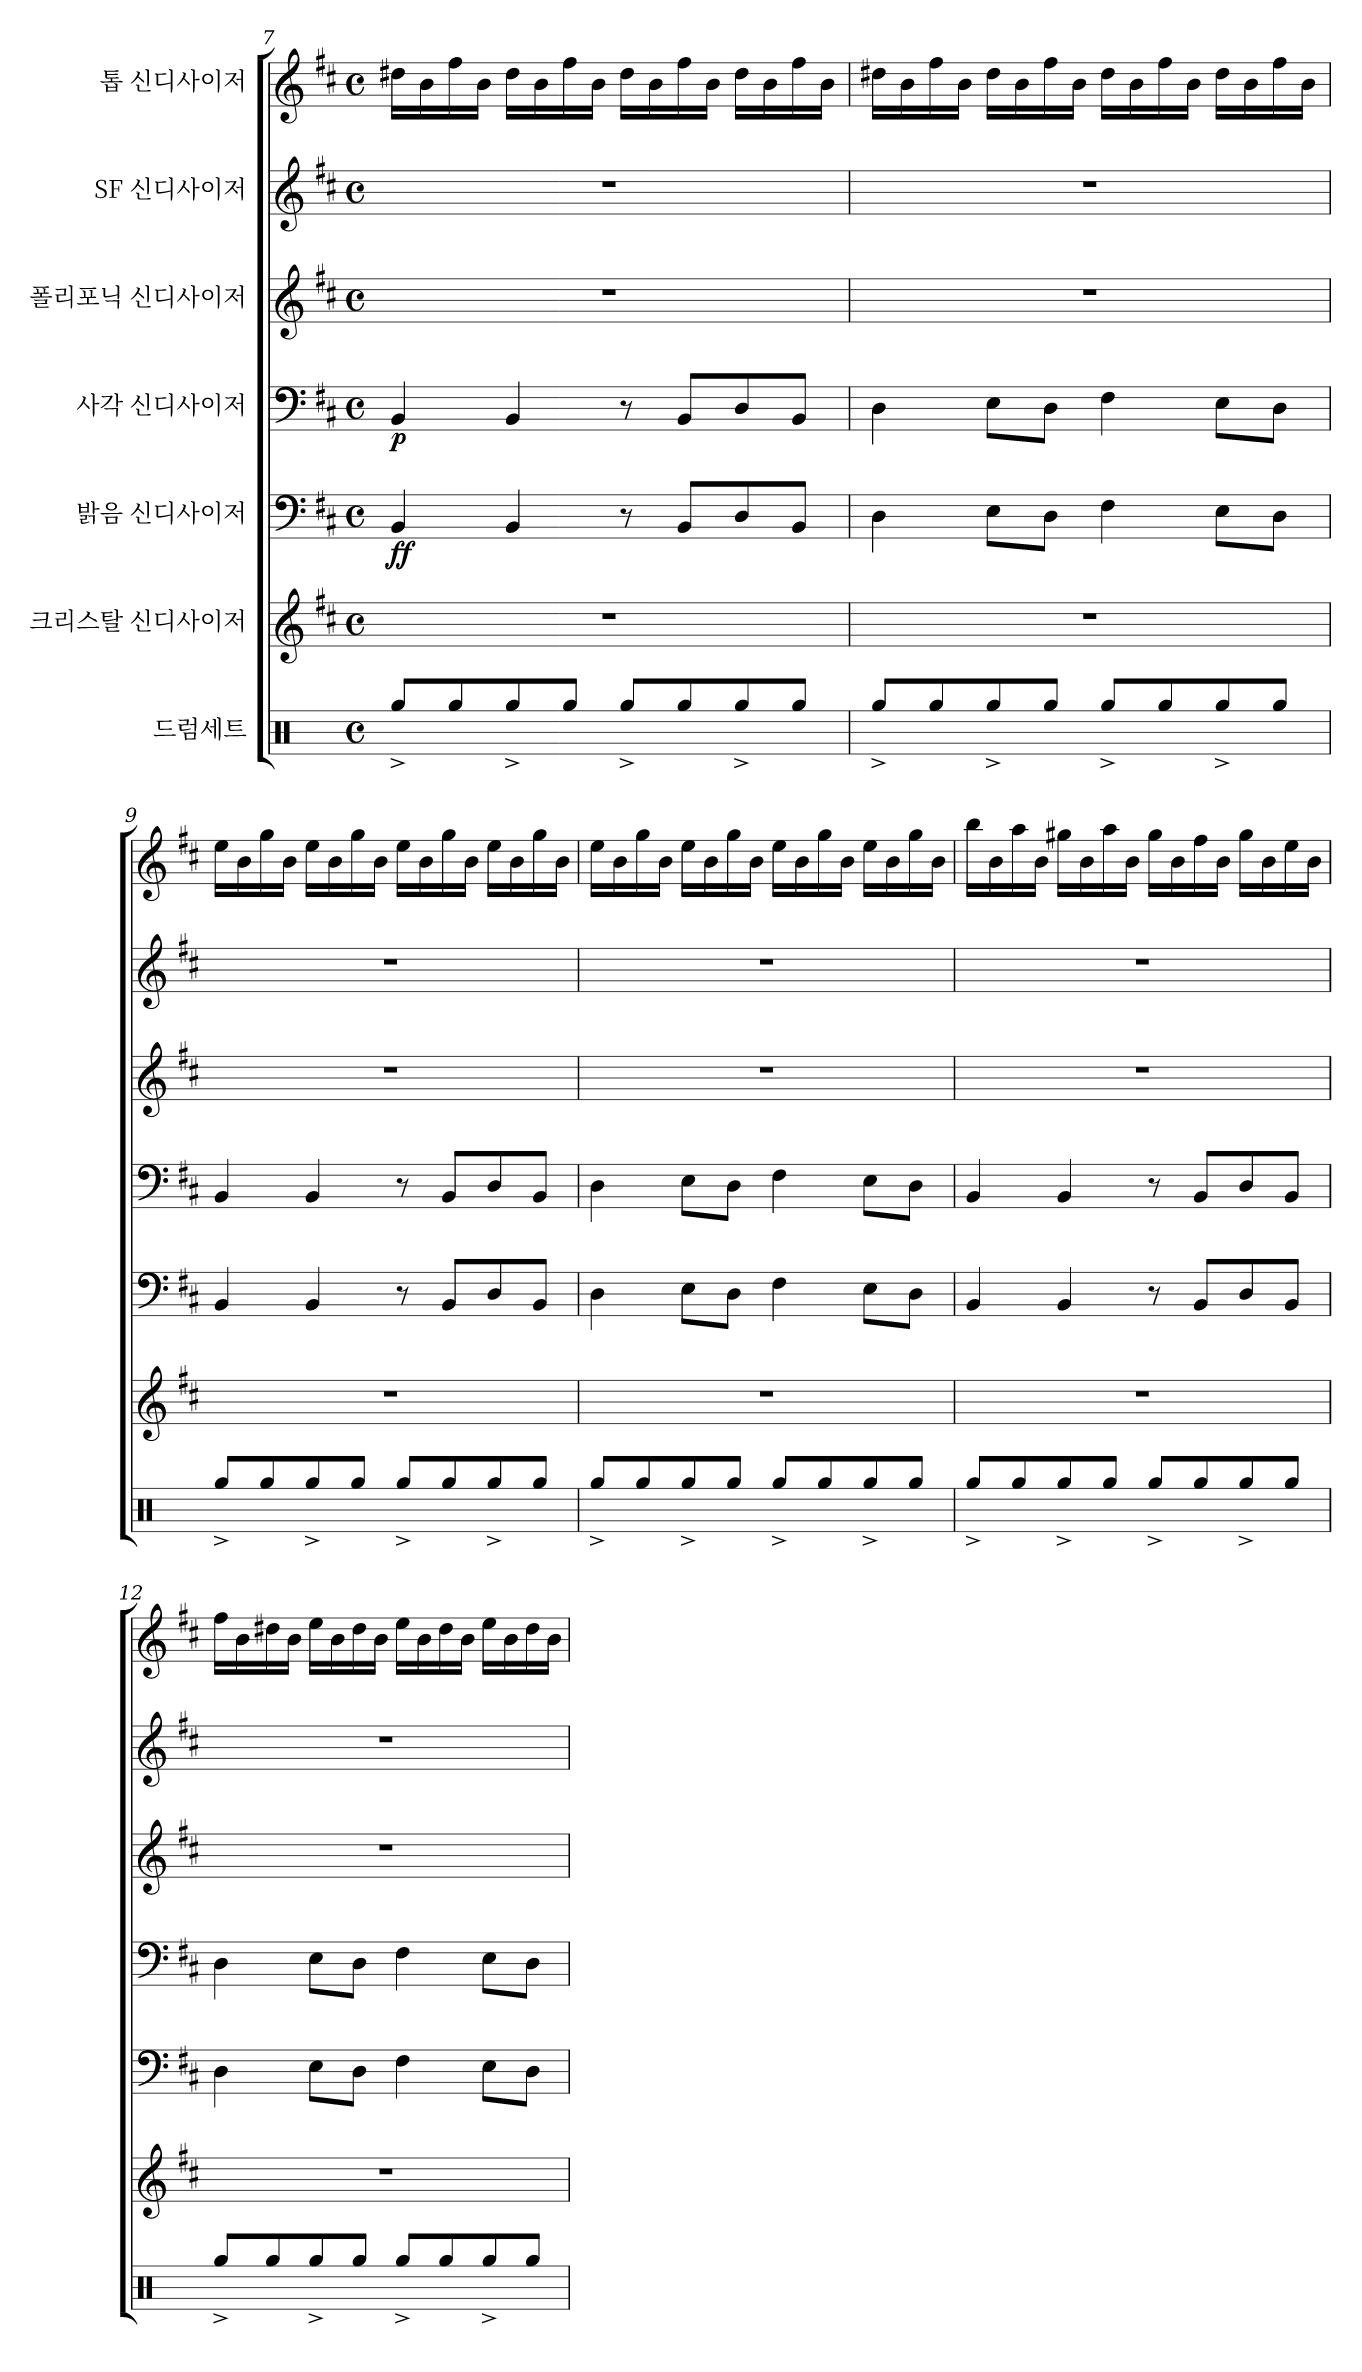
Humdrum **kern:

**kern	**kern	**kern	**dynam	**kern	**dynam	**kern	**kern	**kern
*part7	*part6	*part5	*part5	*part4	*part4	*part3	*part2	*part1
*staff7	*staff6	*staff5	*staff5	*staff4	*staff4	*staff3	*staff2	*staff1
*I"드럼세트	*I"크리스탈 신디사이저	*I"밝음 신디사이저	*	*I"사각 신디사이저	*	*I"폴리포닉 신디사이저	*I"SF 신디사이저	*I"톱 신디사이저
*clefX	*clefG2	*clefF4	*	*clefF4	*	*clefG2	*clefG2	*clefG2
*k[]	*k[f#c#]	*k[f#c#]	*	*k[f#c#]	*	*k[f#c#]	*k[f#c#]	*k[f#c#]
*M4/4	*M4/4	*M4/4	*	*M4/4	*	*M4/4	*M4/4	*M4/4
*met(c)	*met(c)	*met(c)	*	*met(c)	*	*met(c)	*met(c)	*met(c)
=7	=7	=7	=7	=7	=7	=7	=7	=7
!	!	!	!LO:DY:b	!	!LO:DY:b	!	!	!
8Rgg^/L	1r	4BB/	ff	4BB/	p	1r	1r	16dd#X\LL
.	.	.	.	.	.	.	.	16b\
8Rgg/	.	.	.	.	.	.	.	16ff#\
.	.	.	.	.	.	.	.	16b\JJ
8Rgg^/	.	4BB/	.	4BB/	.	.	.	16dd#\LL
.	.	.	.	.	.	.	.	16b\
8Rgg/J	.	.	.	.	.	.	.	16ff#\
.	.	.	.	.	.	.	.	16b\JJ
8Rgg^/L	.	8r	.	8r	.	.	.	16dd#\LL
.	.	.	.	.	.	.	.	16b\
8Rgg/	.	8BB/L	.	8BB/L	.	.	.	16ff#\
.	.	.	.	.	.	.	.	16b\JJ
8Rgg^/	.	8D/	.	8D/	.	.	.	16dd#\LL
.	.	.	.	.	.	.	.	16b\
8Rgg/J	.	8BB/J	.	8BB/J	.	.	.	16ff#\
.	.	.	.	.	.	.	.	16b\JJ
!!LO:PB:g=z
=8	=8	=8	=8	=8	=8	=8	=8	=8
8Rgg^/L	1r	4D\	.	4D\	.	1r	1r	16dd#X\LL
.	.	.	.	.	.	.	.	16b\
8Rgg/	.	.	.	.	.	.	.	16ff#\
.	.	.	.	.	.	.	.	16b\JJ
8Rgg^/	.	8E\L	.	8E\L	.	.	.	16dd#\LL
.	.	.	.	.	.	.	.	16b\
8Rgg/J	.	8D\J	.	8D\J	.	.	.	16ff#\
.	.	.	.	.	.	.	.	16b\JJ
8Rgg^/L	.	4F#\	.	4F#\	.	.	.	16dd#\LL
.	.	.	.	.	.	.	.	16b\
8Rgg/	.	.	.	.	.	.	.	16ff#\
.	.	.	.	.	.	.	.	16b\JJ
8Rgg^/	.	8E\L	.	8E\L	.	.	.	16dd#\LL
.	.	.	.	.	.	.	.	16b\
8Rgg/J	.	8D\J	.	8D\J	.	.	.	16ff#\
.	.	.	.	.	.	.	.	16b\JJ
=9	=9	=9	=9	=9	=9	=9	=9	=9
8Rgg^/L	1r	4BB/	.	4BB/	.	1r	1r	16ee\LL
.	.	.	.	.	.	.	.	16b\
8Rgg/	.	.	.	.	.	.	.	16gg\
.	.	.	.	.	.	.	.	16b\JJ
8Rgg^/	.	4BB/	.	4BB/	.	.	.	16ee\LL
.	.	.	.	.	.	.	.	16b\
8Rgg/J	.	.	.	.	.	.	.	16gg\
.	.	.	.	.	.	.	.	16b\JJ
8Rgg^/L	.	8r	.	8r	.	.	.	16ee\LL
.	.	.	.	.	.	.	.	16b\
8Rgg/	.	8BB/L	.	8BB/L	.	.	.	16gg\
.	.	.	.	.	.	.	.	16b\JJ
8Rgg^/	.	8D/	.	8D/	.	.	.	16ee\LL
.	.	.	.	.	.	.	.	16b\
8Rgg/J	.	8BB/J	.	8BB/J	.	.	.	16gg\
.	.	.	.	.	.	.	.	16b\JJ
!!LO:PB:g=z
=10	=10	=10	=10	=10	=10	=10	=10	=10
8Rgg^/L	1r	4D\	.	4D\	.	1r	1r	16ee\LL
.	.	.	.	.	.	.	.	16b\
8Rgg/	.	.	.	.	.	.	.	16gg\
.	.	.	.	.	.	.	.	16b\JJ
8Rgg^/	.	8E\L	.	8E\L	.	.	.	16ee\LL
.	.	.	.	.	.	.	.	16b\
8Rgg/J	.	8D\J	.	8D\J	.	.	.	16gg\
.	.	.	.	.	.	.	.	16b\JJ
8Rgg^/L	.	4F#\	.	4F#\	.	.	.	16ee\LL
.	.	.	.	.	.	.	.	16b\
8Rgg/	.	.	.	.	.	.	.	16gg\
.	.	.	.	.	.	.	.	16b\JJ
8Rgg^/	.	8E\L	.	8E\L	.	.	.	16ee\LL
.	.	.	.	.	.	.	.	16b\
8Rgg/J	.	8D\J	.	8D\J	.	.	.	16gg\
.	.	.	.	.	.	.	.	16b\JJ
=11	=11	=11	=11	=11	=11	=11	=11	=11
8Rgg^/L	1r	4BB/	.	4BB/	.	1r	1r	16bb\LL
.	.	.	.	.	.	.	.	16b\
8Rgg/	.	.	.	.	.	.	.	16aa\
.	.	.	.	.	.	.	.	16b\JJ
8Rgg^/	.	4BB/	.	4BB/	.	.	.	16gg#X\LL
.	.	.	.	.	.	.	.	16b\
8Rgg/J	.	.	.	.	.	.	.	16aa\
.	.	.	.	.	.	.	.	16b\JJ
8Rgg^/L	.	8r	.	8r	.	.	.	16gg#\LL
.	.	.	.	.	.	.	.	16b\
8Rgg/	.	8BB/L	.	8BB/L	.	.	.	16ff#\
.	.	.	.	.	.	.	.	16b\JJ
8Rgg^/	.	8D/	.	8D/	.	.	.	16gg#\LL
.	.	.	.	.	.	.	.	16b\
8Rgg/J	.	8BB/J	.	8BB/J	.	.	.	16ee\
.	.	.	.	.	.	.	.	16b\JJ
!!LO:PB:g=z
=12	=12	=12	=12	=12	=12	=12	=12	=12
8Rgg^/L	1r	4D\	.	4D\	.	1r	1r	16ff#\LL
.	.	.	.	.	.	.	.	16b\
8Rgg/	.	.	.	.	.	.	.	16dd#X\
.	.	.	.	.	.	.	.	16b\JJ
8Rgg^/	.	8E\L	.	8E\L	.	.	.	16ee\LL
.	.	.	.	.	.	.	.	16b\
8Rgg/J	.	8D\J	.	8D\J	.	.	.	16dd#\
.	.	.	.	.	.	.	.	16b\JJ
8Rgg^/L	.	4F#\	.	4F#\	.	.	.	16ee\LL
.	.	.	.	.	.	.	.	16b\
8Rgg/	.	.	.	.	.	.	.	16dd#\
.	.	.	.	.	.	.	.	16b\JJ
8Rgg^/	.	8E\L	.	8E\L	.	.	.	16ee\LL
.	.	.	.	.	.	.	.	16b\
8Rgg/J	.	8D\J	.	8D\J	.	.	.	16dd#\
.	.	.	.	.	.	.	.	16b\JJ
=	=	=	=	=	=	=	=	=
*-	*-	*-	*-	*-	*-	*-	*-	*-
